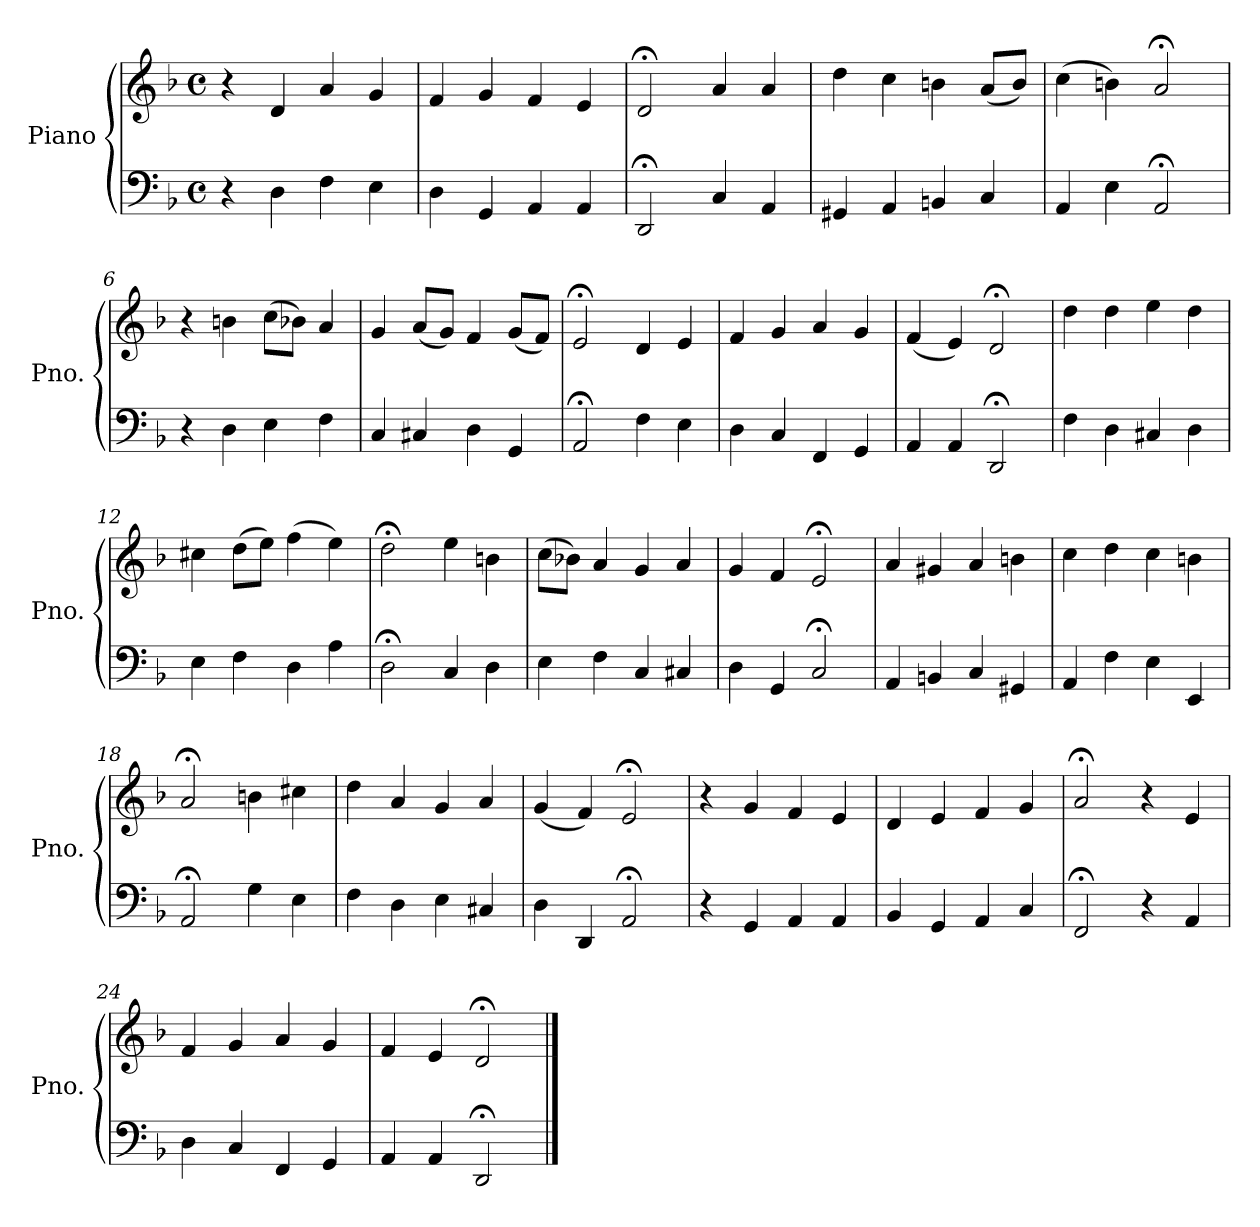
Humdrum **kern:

**kern	**kern
*part1	*part1
*staff2	*staff1
*I"Piano	*
*I'Pno.	*
*clefF4	*clefG2
*k[b-]	*k[b-]
*M4/4	*M4/4
*met(c)	*met(c)
=1	=1
4r	4r
4D\	4d/
4F\	4a/
4E\	4g/
=2	=2
4D\	4f/
4GG/	4g/
4AA/	4f/
4AA/	4e/
=3	=3
2DD;</	2d;</
4C/	4a/
4AA/	4a/
=4	=4
4GG#X/	4dd\
4AA/	4cc\
4BBn/	4bn\
4C/	(8a/L
.	8b/J)
=5	=5
4AA/	(4cc\
4E\	4bn\)
2AA;</	2a;</
=6	=6
4r	4r
4D\	4bn\
4E\	(8cc\L
.	8b-X\J)
4F\	4a/
=7	=7
4C/	4g/
4C#X/	(8a/L
.	8g/J)
4D\	4f/
4GG/	(8g/L
.	8f/J)
!!LO:LB:g=z
=8	=8
2AA;</	2e;</
4F\	4d/
4E\	4e/
=9	=9
4D\	4f/
4C/	4g/
4FF/	4a/
4GG/	4g/
=10	=10
4AA/	(4f/
4AA/	4e/)
2DD;</	2d;</
=11	=11
4F\	4dd\
4D\	4dd\
4C#X/	4ee\
4D\	4dd\
=12	=12
4E\	4cc#X\
4F\	(8dd\L
.	8ee\J)
4D\	(4ff\
4A\	4ee\)
=13	=13
2D;<\	2dd;<\
4C/	4ee\
4D\	4bn\
=14	=14
4E\	(8cc\L
.	8b-X\J)
4F\	4a/
4C/	4g/
4C#X/	4a/
=15	=15
4D\	4g/
4GG/	4f/
2C;</	2e;</
!!LO:LB:g=z
=16	=16
4AA/	4a/
4BBn/	4g#X/
4C/	4a/
4GG#X/	4bn\
=17	=17
4AA/	4cc\
4F\	4dd\
4E\	4cc\
4EE/	4bn\
=18	=18
2AA;</	2a;</
4G\	4bn\
4E\	4cc#X\
=19	=19
4F\	4dd\
4D\	4a/
4E\	4g/
4C#X/	4a/
=20	=20
4D\	(4g/
4DD/	4f/)
2AA;</	2e;</
=21	=21
4r	4r
4GG/	4g/
4AA/	4f/
4AA/	4e/
=22	=22
4BB-/	4d/
4GG/	4e/
4AA/	4f/
4C/	4g/
=23	=23
2FF;</	2a;</
4r	4r
4AA/	4e/
!!LO:LB:g=z
=24	=24
4D\	4f/
4C/	4g/
4FF/	4a/
4GG/	4g/
=25	=25
4AA/	4f/
4AA/	4e/
2DD;</	2d;</
==	==
*-	*-
